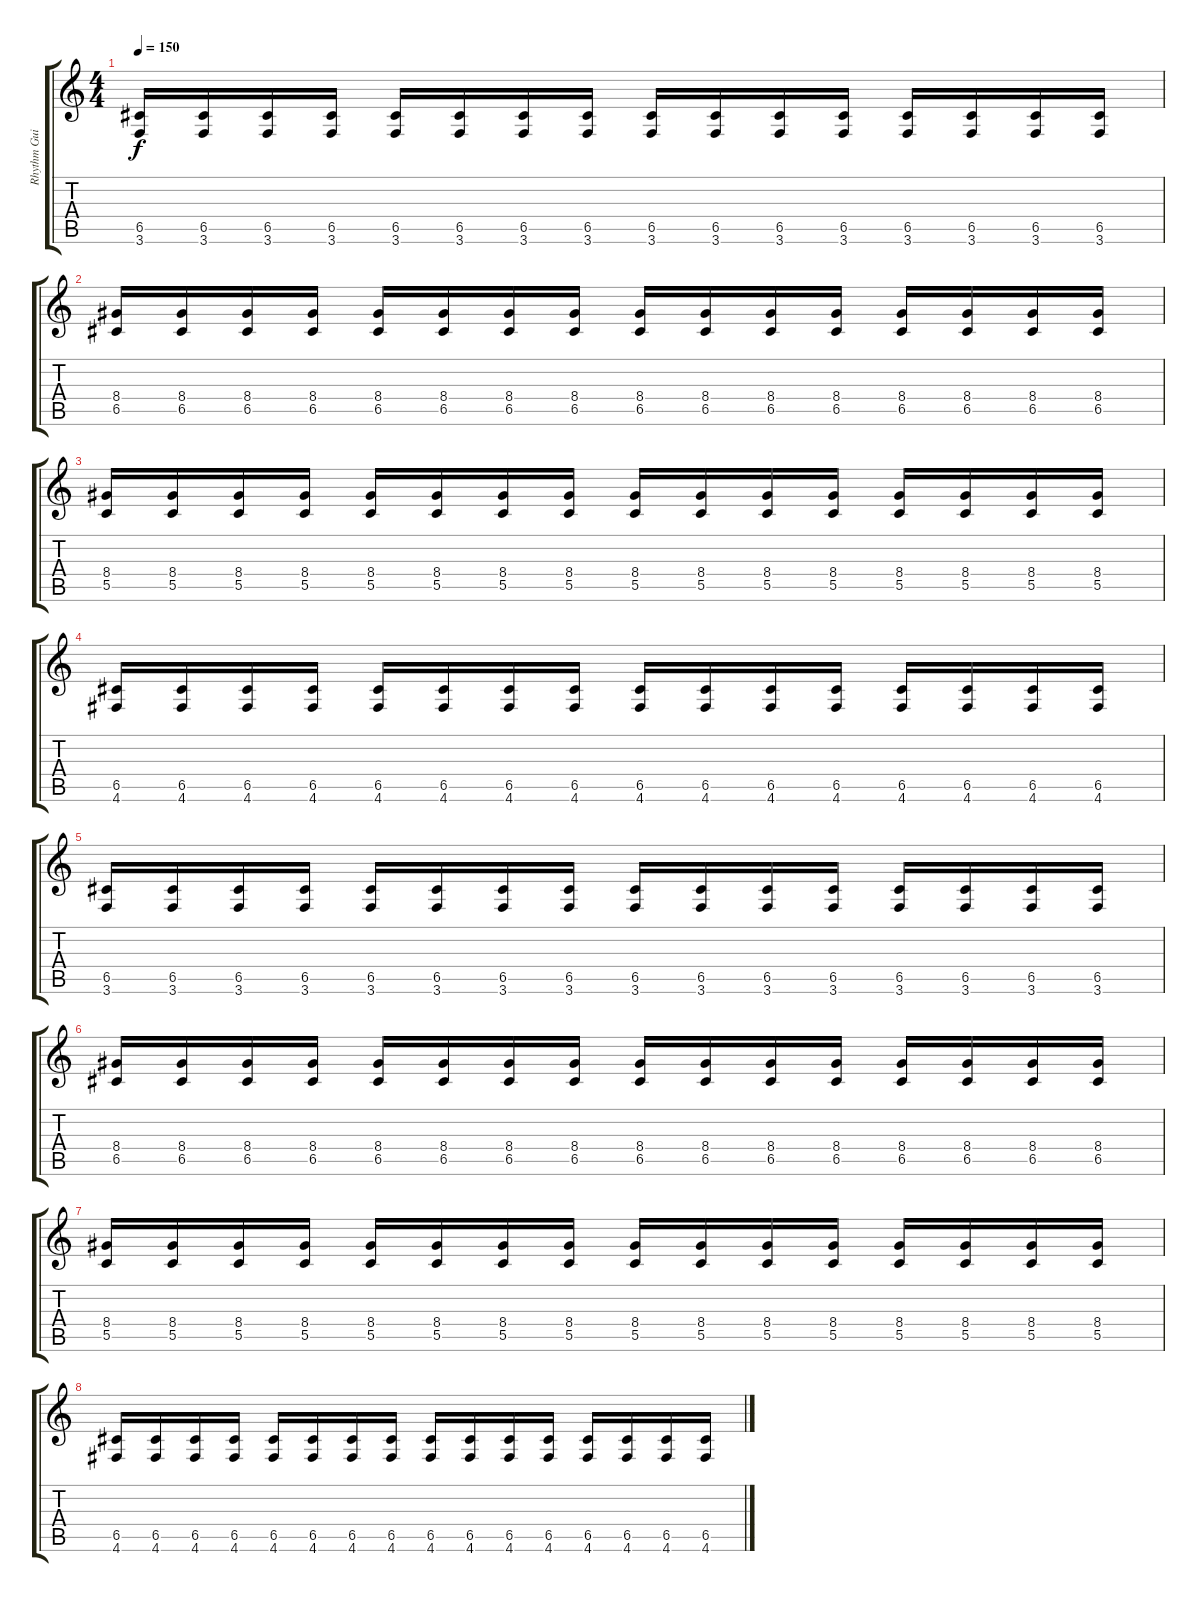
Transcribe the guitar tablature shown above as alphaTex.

\track ("Rhythm Guitar 1" "Rhythm Gui") {instrument distortionguitar}
\staff {score tabs}
\tuning (D4 A3 F3 C3 G2 D2) {hide}
\ts (4 4)
\tempo 150
\clef g2
\ks c
(6.5 3.6).16{dy f} (6.5 3.6).16 (6.5 3.6).16 (6.5 3.6).16 (6.5 3.6).16 (6.5 3.6).16 (6.5 3.6).16 (6.5 3.6).16 (6.5 3.6).16 (6.5 3.6).16 (6.5 3.6).16 (6.5 3.6).16 (6.5 3.6).16 (6.5 3.6).16 (6.5 3.6).16 (6.5 3.6).16 |
(8.4 6.5).16 (8.4 6.5).16 (8.4 6.5).16 (8.4 6.5).16 (8.4 6.5).16 (8.4 6.5).16 (8.4 6.5).16 (8.4 6.5).16 (8.4 6.5).16 (8.4 6.5).16 (8.4 6.5).16 (8.4 6.5).16 (8.4 6.5).16 (8.4 6.5).16 (8.4 6.5).16 (8.4 6.5).16 |
(8.4 5.5).16 (8.4 5.5).16 (8.4 5.5).16 (8.4 5.5).16 (8.4 5.5).16 (8.4 5.5).16 (8.4 5.5).16 (8.4 5.5).16 (8.4 5.5).16 (8.4 5.5).16 (8.4 5.5).16 (8.4 5.5).16 (8.4 5.5).16 (8.4 5.5).16 (8.4 5.5).16 (8.4 5.5).16 |
(6.5 4.6).16 (6.5 4.6).16 (6.5 4.6).16 (6.5 4.6).16 (6.5 4.6).16 (6.5 4.6).16 (6.5 4.6).16 (6.5 4.6).16 (6.5 4.6).16 (6.5 4.6).16 (6.5 4.6).16 (6.5 4.6).16 (6.5 4.6).16 (6.5 4.6).16 (6.5 4.6).16 (6.5 4.6).16 |
(6.5 3.6).16 (6.5 3.6).16 (6.5 3.6).16 (6.5 3.6).16 (6.5 3.6).16 (6.5 3.6).16 (6.5 3.6).16 (6.5 3.6).16 (6.5 3.6).16 (6.5 3.6).16 (6.5 3.6).16 (6.5 3.6).16 (6.5 3.6).16 (6.5 3.6).16 (6.5 3.6).16 (6.5 3.6).16 |
(8.4 6.5).16 (8.4 6.5).16 (8.4 6.5).16 (8.4 6.5).16 (8.4 6.5).16 (8.4 6.5).16 (8.4 6.5).16 (8.4 6.5).16 (8.4 6.5).16 (8.4 6.5).16 (8.4 6.5).16 (8.4 6.5).16 (8.4 6.5).16 (8.4 6.5).16 (8.4 6.5).16 (8.4 6.5).16 |
(8.4 5.5).16 (8.4 5.5).16 (8.4 5.5).16 (8.4 5.5).16 (8.4 5.5).16 (8.4 5.5).16 (8.4 5.5).16 (8.4 5.5).16 (8.4 5.5).16 (8.4 5.5).16 (8.4 5.5).16 (8.4 5.5).16 (8.4 5.5).16 (8.4 5.5).16 (8.4 5.5).16 (8.4 5.5).16 |
(6.5 4.6).16 (6.5 4.6).16 (6.5 4.6).16 (6.5 4.6).16 (6.5 4.6).16 (6.5 4.6).16 (6.5 4.6).16 (6.5 4.6).16 (6.5 4.6).16 (6.5 4.6).16 (6.5 4.6).16 (6.5 4.6).16 (6.5 4.6).16 (6.5 4.6).16 (6.5 4.6).16 (6.5 4.6).16
